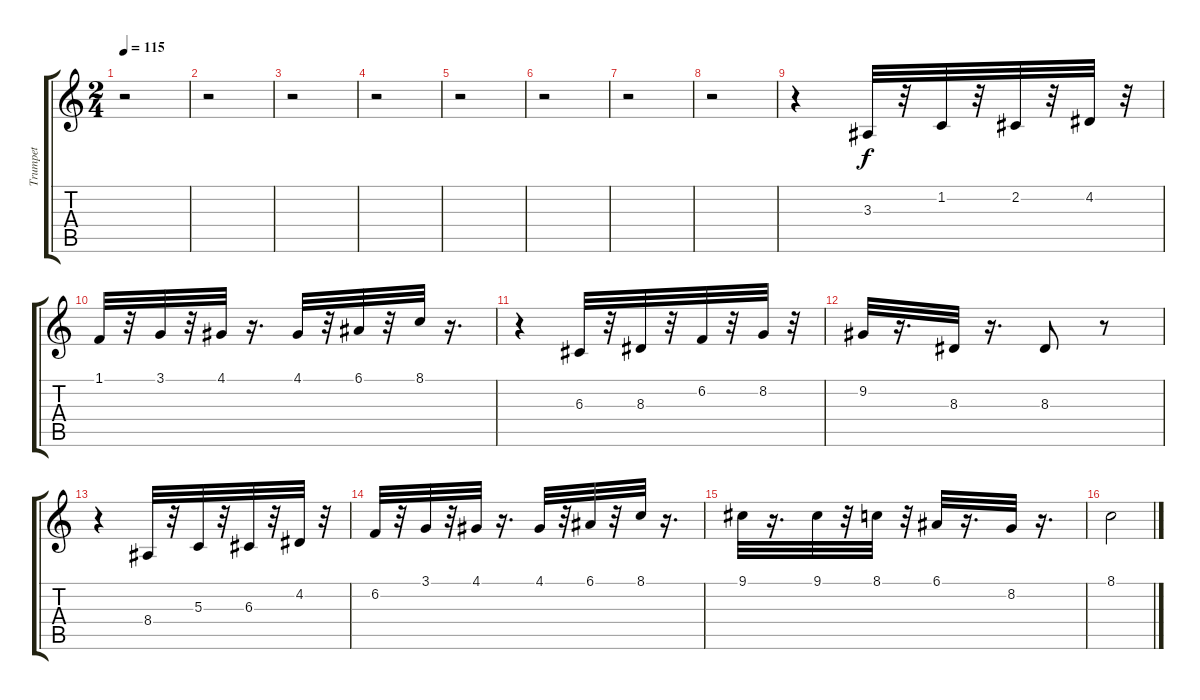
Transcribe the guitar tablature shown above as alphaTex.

\track ("Trumpet" "Trumpet") {instrument trumpet}
\staff {score tabs}
\tuning (E4 B3 G3 D3 A2 E2) {hide}
\ts (2 4)
\tempo 115
\clef g2
\ks c
r.2{dy f} |
r.2 |
r.2 |
r.2 |
r.2 |
r.2 |
r.2 |
r.2 |
r.4 3.3.32 r.32 1.2.32 r.32 2.2.32 r.32 4.2.32 r.32 |
1.1.32 r.32 3.1.32 r.32 4.1.32 r.16{d} 4.1.32 r.32 6.1.32 r.32 8.1.32 r.16{d} |
r.4 6.3.32 r.32 8.3.32 r.32 6.2.32 r.32 8.2.32 r.32 |
9.2.32 r.16{d} 8.3.32 r.16{d} 8.3.8 r.8 |
r.4 8.4.32 r.32 5.3.32 r.32 6.3.32 r.32 4.2.32 r.32 |
6.2.32 r.32 3.1.32 r.32 4.1.32 r.16{d} 4.1.32 r.32 6.1.32 r.32 8.1.32 r.16{d} |
9.1.32 r.16{d} 9.1.32 r.32 8.1.32 r.32 6.1.32 r.16{d} 8.2.32 r.16{d} |
8.1.2
